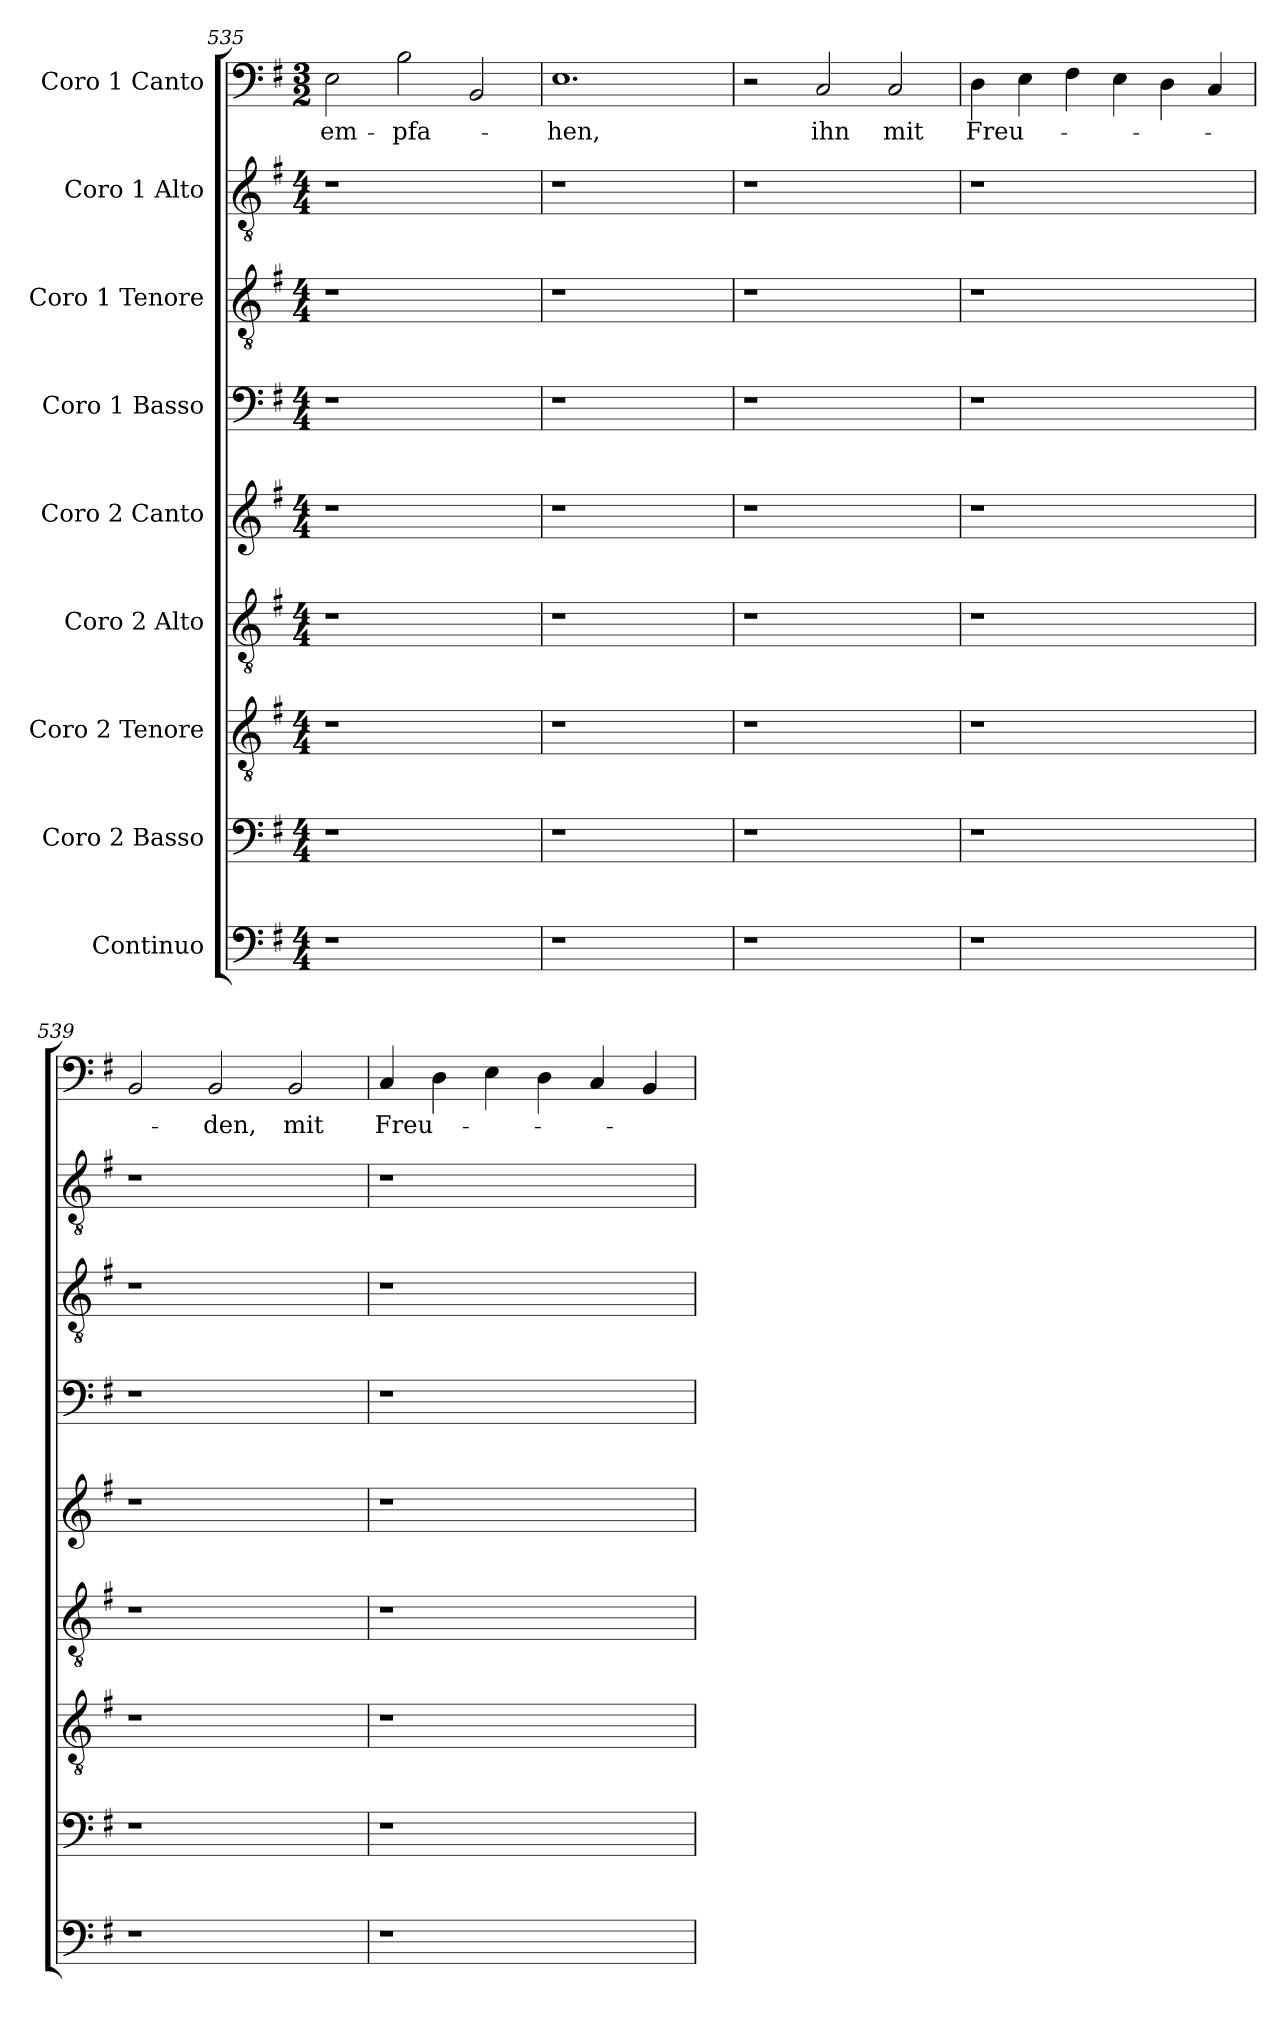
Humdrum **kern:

**kern	**kern	**kern	**kern	**kern	**kern	**kern	**kern	**kern	**text
*part9	*part8	*part7	*part6	*part5	*part4	*part3	*part2	*part1	*part1
*staff9	*staff8	*staff7	*staff6	*staff5	*staff4	*staff3	*staff2	*staff1	*staff1
*I"Continuo	*I"Coro 2  Basso	*I"Coro 2  Tenore	*I"Coro 2  Alto	*I"Coro 2  Canto	*I"Coro 1  Basso	*I"Coro 1  Tenore	*I"Coro 1  Alto	*I"Coro 1  Canto	*
*clefF4	*clefF4	*clefGv2	*clefGv2	*clefG2	*clefF4	*clefGv2	*clefGv2	*clefF4	*
*k[f#]	*k[f#]	*k[f#]	*k[f#]	*k[f#]	*k[f#]	*k[f#]	*k[f#]	*k[f#]	*
*G:	*G:	*G:	*G:	*G:	*G:	*G:	*G:	*G:	*
*M4/4	*M4/4	*M4/4	*M4/4	*M4/4	*M4/4	*M4/4	*M4/4	*M3/2	*
=535	=535	=535	=535	=535	=535	=535	=535	=535	=535
!	!	!	!	!	!	!	!	!	!LO:LY:b:cj
1r	1r	1r	1r	1r	1r	1r	1r	2E\	em-
!	!	!	!	!	!	!	!	!	!LO:LY:b:cj
.	.	.	.	.	.	.	.	2B\	-pfa-
2ryy	2ryy	2ryy	2ryy	2ryy	2ryy	2ryy	2ryy	2BB/	.
=536	=536	=536	=536	=536	=536	=536	=536	=536	=536
!	!	!	!	!	!	!	!	!	!LO:LY:b:cj
1r	1r	1r	1r	1r	1r	1r	1r	1.E	-hen,
2ryy	2ryy	2ryy	2ryy	2ryy	2ryy	2ryy	2ryy	.	.
=537	=537	=537	=537	=537	=537	=537	=537	=537	=537
1r	1r	1r	1r	1r	1r	1r	1r	2r	.
!	!	!	!	!	!	!	!	!	!LO:LY:b:cj
.	.	.	.	.	.	.	.	2C/	ihn
!	!	!	!	!	!	!	!	!	!LO:LY:b:cj
2ryy	2ryy	2ryy	2ryy	2ryy	2ryy	2ryy	2ryy	2C/	mit
!!LO:LB:g=z
=538	=538	=538	=538	=538	=538	=538	=538	=538	=538
!	!	!	!	!	!	!	!	!	!LO:LY:b:cj
1r	1r	1r	1r	1r	1r	1r	1r	4D\	Freu-
.	.	.	.	.	.	.	.	4E\	.
.	.	.	.	.	.	.	.	4F#\	.
.	.	.	.	.	.	.	.	4E\	.
2ryy	2ryy	2ryy	2ryy	2ryy	2ryy	2ryy	2ryy	4D\	.
.	.	.	.	.	.	.	.	4C/	.
=539	=539	=539	=539	=539	=539	=539	=539	=539	=539
1r	1r	1r	1r	1r	1r	1r	1r	2BB/	.
!	!	!	!	!	!	!	!	!	!LO:LY:b:cj
.	.	.	.	.	.	.	.	2BB/	-den,
!	!	!	!	!	!	!	!	!	!LO:LY:b:cj
2ryy	2ryy	2ryy	2ryy	2ryy	2ryy	2ryy	2ryy	2BB/	mit
=540	=540	=540	=540	=540	=540	=540	=540	=540	=540
!	!	!	!	!	!	!	!	!	!LO:LY:b:cj
1r	1r	1r	1r	1r	1r	1r	1r	4C/	Freu-
.	.	.	.	.	.	.	.	4D\	.
.	.	.	.	.	.	.	.	4E\	.
.	.	.	.	.	.	.	.	4D\	.
2ryy	2ryy	2ryy	2ryy	2ryy	2ryy	2ryy	2ryy	4C/	.
.	.	.	.	.	.	.	.	4BB/	.
=	=	=	=	=	=	=	=	=	=
*-	*-	*-	*-	*-	*-	*-	*-	*-	*-
